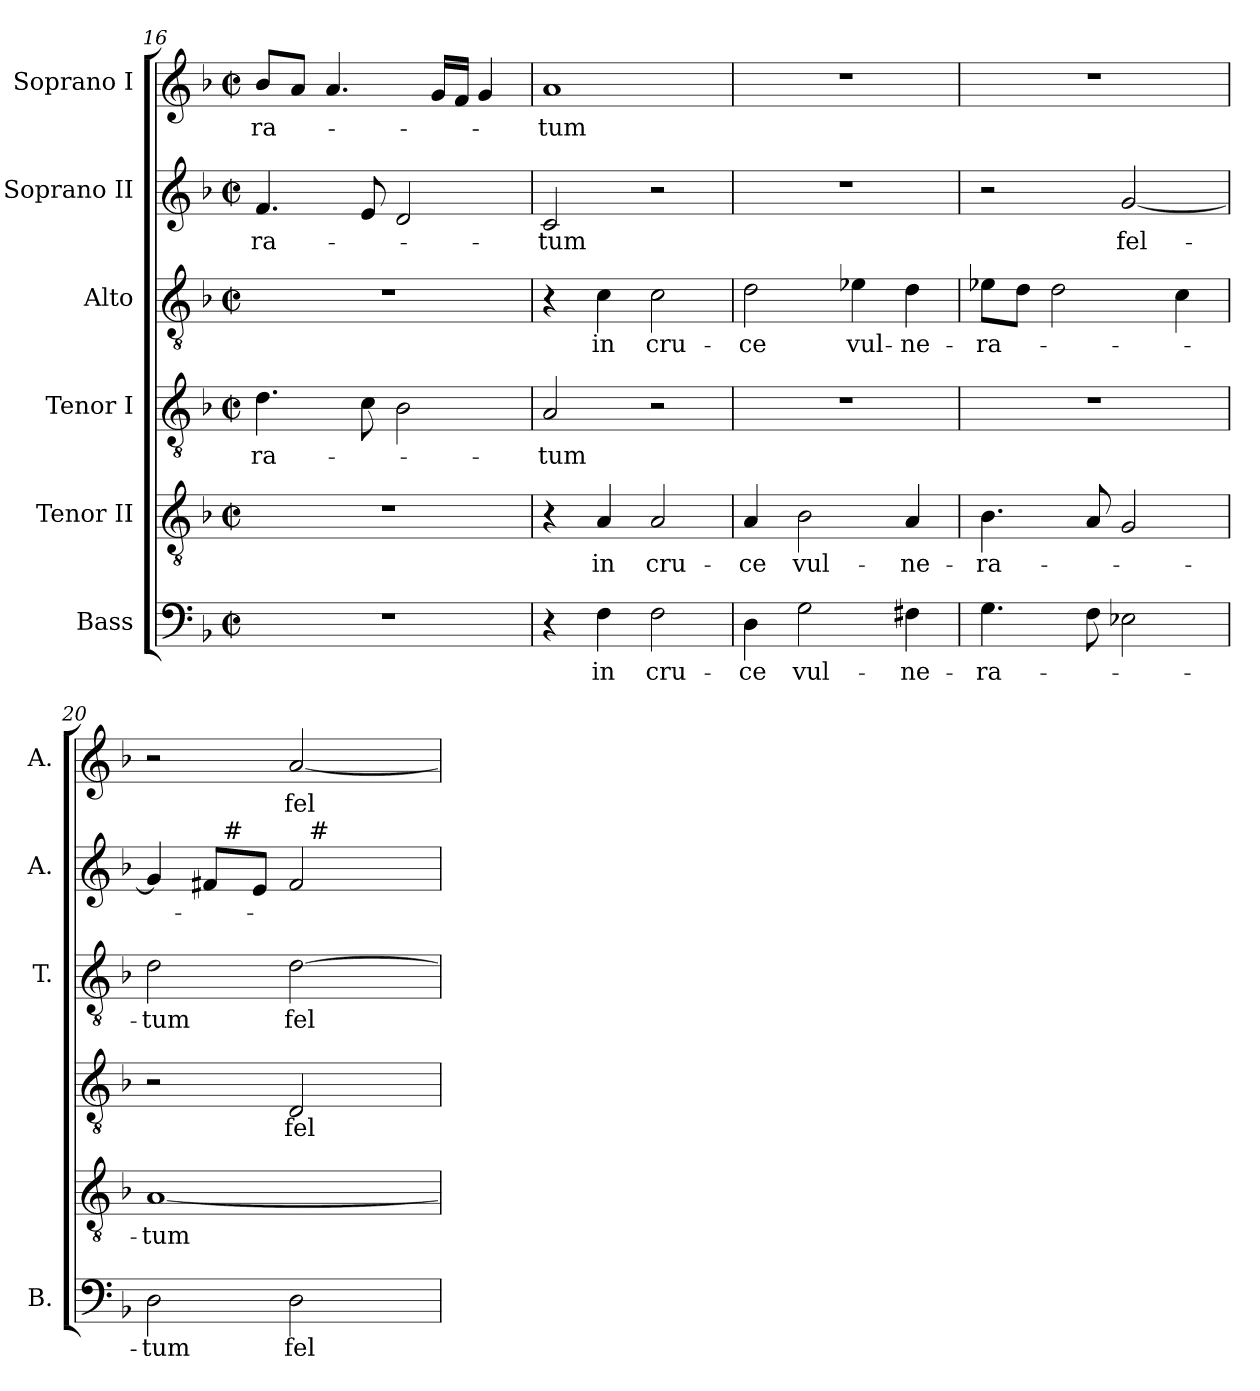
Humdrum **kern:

**kern	**text	**kern	**text	**kern	**text	**kern	**text	**kern	**text	**kern	**text
*part6	*part6	*part5	*part5	*part4	*part4	*part3	*part3	*part2	*part2	*part1	*part1
*staff6	*staff6	*staff5	*staff5	*staff4	*staff4	*staff3	*staff3	*staff2	*staff2	*staff1	*staff1
*I"Bass	*	*I"Tenor II	*	*I"Tenor I	*	*I"Alto	*	*I"Soprano II	*	*I"Soprano I	*
*I'B.	*	*	*	*	*	*I'T.	*	*I'A.	*	*I'A.	*
!!LO:LB:g=z
*clefF4	*	*clefGv2	*	*clefGv2	*	*clefGv2	*	*clefG2	*	*clefG2	*
*	*	*ITrd7c12	*	*ITrd7c12	*	*ITrd7c12	*	*	*	*	*
*k[b-]	*	*k[b-]	*	*k[b-]	*	*k[b-]	*	*k[b-]	*	*k[b-]	*
*F:	*	*F:	*	*F:	*	*F:	*	*F:	*	*F:	*
*M2/2	*	*M2/2	*	*M2/2	*	*M2/2	*	*M2/2	*	*M2/2	*
*met(c|)	*	*met(c|)	*	*met(c|)	*	*met(c|)	*	*met(c|)	*	*met(c|)	*
=16	=16	=16	=16	=16	=16	=16	=16	=16	=16	=16	=16
!	!	!	!	!	!LO:LY:b:color=#000000	!	!	!	!	!	!
!	!	!	!	!	!	!	!	!	!LO:LY:b:color=#000000	!	!
!	!	!	!	!	!	!	!	!	!	!	!LO:LY:b:color=#000000
1r	.	1r	.	4.Di\	-ra-	1r	.	4.fi/	-ra-	8b-i/L	-ra-
.	.	.	.	.	.	.	.	.	.	8ai/J	.
.	.	.	.	.	.	.	.	.	.	4.ai/	.
.	.	.	.	8Ci\	.	.	.	8ei/	.	.	.
.	.	.	.	2BB-i\	.	.	.	2di/	.	.	.
.	.	.	.	.	.	.	.	.	.	16gi/LL	.
.	.	.	.	.	.	.	.	.	.	16fi/JJ	.
.	.	.	.	.	.	.	.	.	.	4gi/	.
=17	=17	=17	=17	=17	=17	=17	=17	=17	=17	=17	=17
!	!	!	!	!	!LO:LY:b:color=#000000	!	!	!	!	!	!
!	!	!	!	!	!	!	!	!	!LO:LY:b:color=#000000	!	!
!	!	!	!	!	!	!	!	!	!	!	!LO:LY:b:color=#000000
4r	.	4r	.	2AAi/	-tum	4r	.	2ci/	-tum	1ai	-tum
!	!LO:LY:b:color=#000000	!	!	!	!	!	!	!	!	!	!
!	!	!	!LO:LY:b:color=#000000	!	!	!	!	!	!	!	!
!	!	!	!	!	!	!	!LO:LY:b:color=#000000	!	!	!	!
4Fi\	in	4AAi/	in	.	.	4Ci\	in	.	.	.	.
!	!LO:LY:b:color=#000000	!	!	!	!	!	!	!	!	!	!
!	!	!	!LO:LY:b:color=#000000	!	!	!	!	!	!	!	!
!	!	!	!	!	!	!	!LO:LY:b:color=#000000	!	!	!	!
2Fi\	cru-	2AAi/	cru-	2r	.	2Ci\	cru-	2r	.	.	.
=18	=18	=18	=18	=18	=18	=18	=18	=18	=18	=18	=18
!	!LO:LY:b:color=#000000	!	!	!	!	!	!	!	!	!	!
!	!	!	!LO:LY:b:color=#000000	!	!	!	!	!	!	!	!
!	!	!	!	!	!	!	!LO:LY:b:color=#000000	!	!	!	!
4Di\	-ce	4AAi/	-ce	1r	.	2Di\	-ce	1r	.	1r	.
!	!LO:LY:b:color=#000000	!	!	!	!	!	!	!	!	!	!
!	!	!	!LO:LY:b:color=#000000	!	!	!	!	!	!	!	!
2Gi\	vul-	2BB-i\	vul-	.	.	.	.	.	.	.	.
!	!	!	!	!	!	!	!LO:LY:b:color=#000000	!	!	!	!
.	.	.	.	.	.	4E-Xi\	vul-	.	.	.	.
!	!LO:LY:b:color=#000000	!	!	!	!	!	!	!	!	!	!
!	!	!	!LO:LY:b:color=#000000	!	!	!	!	!	!	!	!
!	!	!	!	!	!	!	!LO:LY:b:color=#000000	!	!	!	!
4F#Xi\	-ne-	4AAi/	-ne-	.	.	4Di\	-ne-	.	.	.	.
=19	=19	=19	=19	=19	=19	=19	=19	=19	=19	=19	=19
!	!LO:LY:b:color=#000000	!	!	!	!	!	!	!	!	!	!
!	!	!	!LO:LY:b:color=#000000	!	!	!	!	!	!	!	!
!	!	!	!	!	!	!	!LO:LY:b:color=#000000	!	!	!	!
4.Gi\	-ra-	4.BB-i\	-ra-	1r	.	8E-Xi\L	-ra-	2r	.	1r	.
.	.	.	.	.	.	8Di\J	.	.	.	.	.
.	.	.	.	.	.	2Di\	.	.	.	.	.
8Fi\	.	8AAi/	.	.	.	.	.	.	.	.	.
!	!	!	!	!	!	!	!	!	!LO:LY:b:color=#000000	!	!
2E-Xi\	.	2GGi/	.	.	.	.	.	[<2gi/	fel-	.	.
.	.	.	.	.	.	4Ci\	.	.	.	.	.
=20	=20	=20	=20	=20	=20	=20	=20	=20	=20	=20	=20
!	!LO:LY:b:color=#000000	!	!	!	!	!	!	!	!	!	!
!	!	!	!LO:LY:b:color=#000000	!	!	!	!	!	!	!	!
!	!	!	!	!	!	!	!LO:LY:b:color=#000000	!	!	!	!
*	*	*	*	*	*	*	*	*^	*	*	*
*	*	*	*	*	*	*	*	*	*^	*	*	*
2Di\	-tum	[<1AAi	-tum	2r	.	2Di\	-tum	4gi/]	4ryy	2ryy	.	2r	.
.	.	.	.	.	.	.	.	8f#i/L	32ryy	.	.	.	.
.	.	.	.	.	.	.	.	.	256ryy	.	.	.	.
!	!	!	!	!	!	!	!	!	!LO:TX:a:t=#	!	!	!	!
.	.	.	.	.	.	.	.	.	2ryy	.	.	.	.
.	.	.	.	.	.	.	.	8ei/J	.	.	.	.	.
!	!LO:LY:b:color=#000000	!	!	!	!	!	!	!	!	!	!	!	!
!	!	!	!	!	!LO:LY:b:color=#000000	!	!	!	!	!	!	!	!
!	!	!	!	!	!	!	!LO:LY:b:color=#000000	!	!	!	!	!	!
!	!	!	!	!	!	!	!	!	!	!	!	!	!LO:LY:b:color=#000000
2Di\	fel-	.	.	2DDi/	fel-	[>2Di\	fel-	2f#i/	.	32ryy	.	[<2ai/	fel-
.	.	.	.	.	.	.	.	.	.	256ryy	.	.	.
!	!	!	!	!	!	!	!	!	!	!LO:TX:a:t=#	!	!	!
.	.	.	.	.	.	.	.	.	.	4ryy	.	.	.
.	.	.	.	.	.	.	.	.	8ryy	8ryy	.	.	.
.	.	.	.	.	.	.	.	.	16ryy	16ryy	.	.	.
.	.	.	.	.	.	.	.	.	64..ryy	64..ryy	.	.	.
*	*	*	*	*	*	*	*	*v	*v	*v	*	*	*
=	=	=	=	=	=	=	=	=	=	=	=
*-	*-	*-	*-	*-	*-	*-	*-	*-	*-	*-	*-
